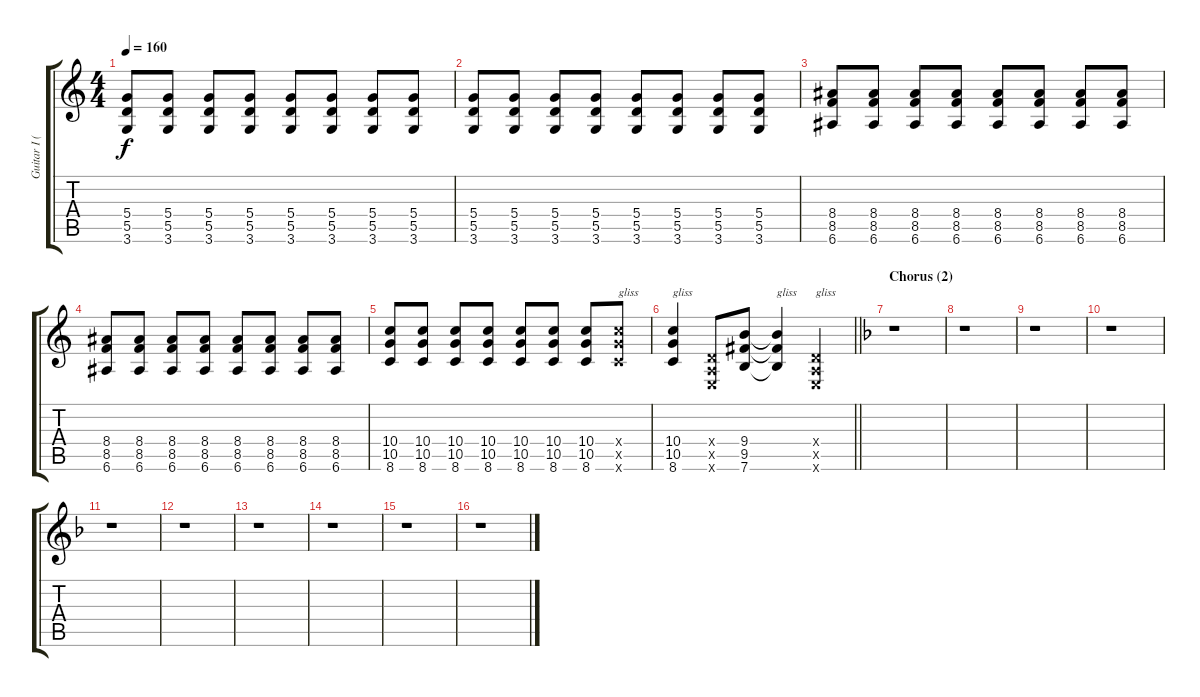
\track ("Guitar I (Aiji)" "Guitar I (") {instrument distortionguitar}
\staff {score tabs}
\tuning (E4 B3 G3 D3 A2 E2) {hide}
\ts (4 4)
\tempo 160
\clef g2
\ks c
(5.4 5.5 3.6).8{dy f} (5.4 5.5 3.6).8 (5.4 5.5 3.6).8 (5.4 5.5 3.6).8 (5.4 5.5 3.6).8 (5.4 5.5 3.6).8 (5.4 5.5 3.6).8 (5.4 5.5 3.6).8 |
(5.4 5.5 3.6).8 (5.4 5.5 3.6).8 (5.4 5.5 3.6).8 (5.4 5.5 3.6).8 (5.4 5.5 3.6).8 (5.4 5.5 3.6).8 (5.4 5.5 3.6).8 (5.4 5.5 3.6).8 |
(8.4 8.5 6.6).8 (8.4 8.5 6.6).8 (8.4 8.5 6.6).8 (8.4 8.5 6.6).8 (8.4 8.5 6.6).8 (8.4 8.5 6.6).8 (8.4 8.5 6.6).8 (8.4 8.5 6.6).8 |
(8.4 8.5 6.6).8 (8.4 8.5 6.6).8 (8.4 8.5 6.6).8 (8.4 8.5 6.6).8 (8.4 8.5 6.6).8 (8.4 8.5 6.6).8 (8.4 8.5 6.6).8 (8.4 8.5 6.6).8 |
(10.4 10.5 8.6).8 (10.4 10.5 8.6).8 (10.4 10.5 8.6).8 (10.4 10.5 8.6).8 (10.4 10.5 8.6).8 (10.4 10.5 8.6).8 (10.4 10.5 8.6).8 (10.4{x} 10.5{x} 8.6{x}).8{txt "gliss"} |
\barLineRight lightlight
(10.4 10.5 8.6).4{txt "gliss"} (0.4{x} 0.5{x} 0.6{x}).8 (9.4 9.5 7.6).8 (9.4{t} 9.5{t} 7.6{t}).4{txt "gliss"} (0.4{x} 0.5{x} 0.6{x}).4{txt "gliss"} |
\section ("" "Chorus (2)")
\ks f
r.1 |
r.1 |
r.1 |
r.1 |
r.1 |
r.1 |
r.1 |
r.1 |
r.1 |
r.1
